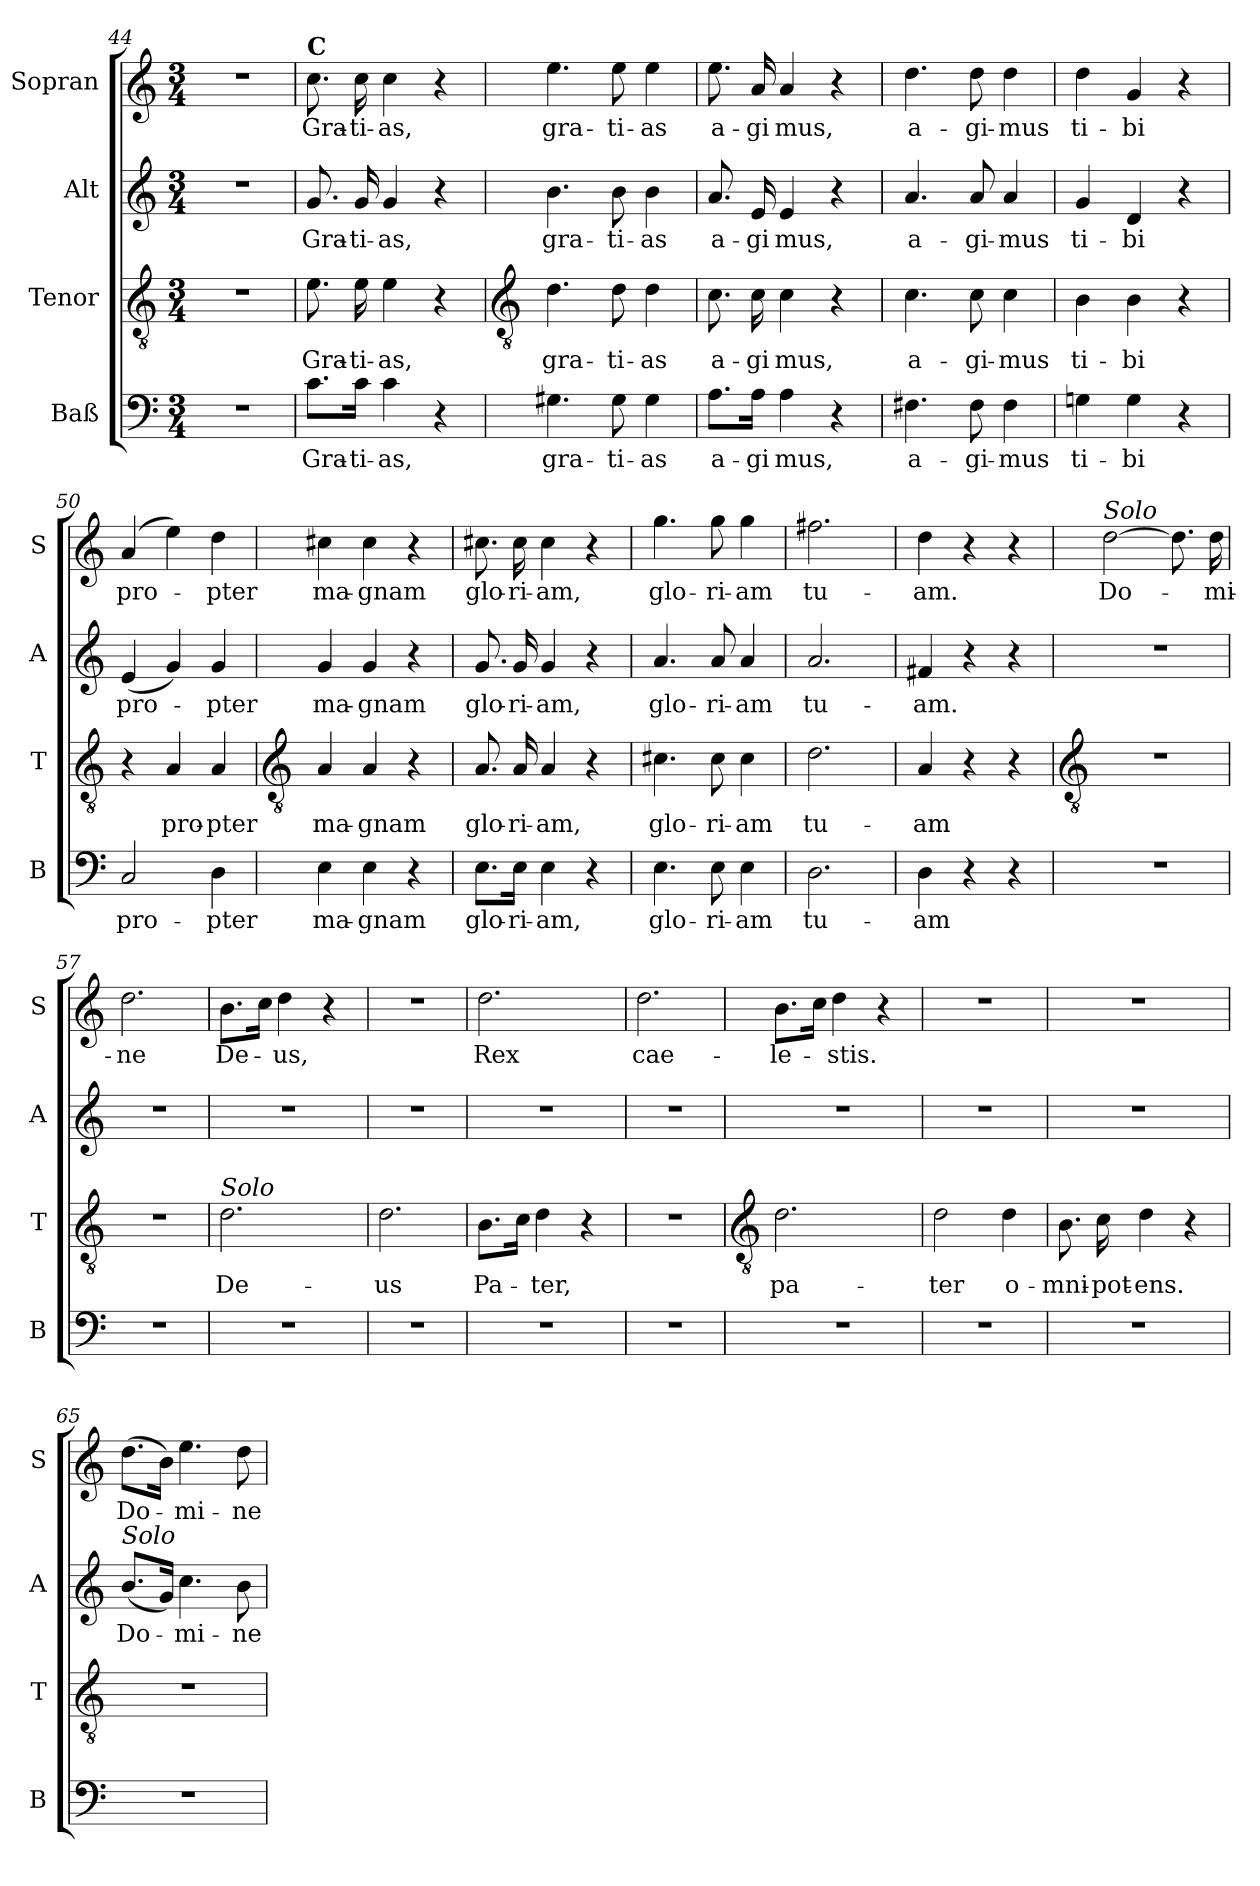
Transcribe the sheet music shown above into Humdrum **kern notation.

**kern	**text	**kern	**text	**kern	**text	**kern	**text
*part4	*part4	*part3	*part3	*part2	*part2	*part1	*part1
*staff4	*staff4	*staff3	*staff3	*staff2	*staff2	*staff1	*staff1
*I"Baß	*	*I"Tenor	*	*I"Alt	*	*I"Sopran	*
*I'B	*	*I'T	*	*I'A	*	*I'S	*
*clefF4	*	*clefGv2	*	*clefG2	*	*clefG2	*
*k[]	*	*k[]	*	*k[]	*	*k[]	*
*C:	*	*C:	*	*C:	*	*C:	*
*M3/4	*	*M3/4	*	*M3/4	*	*M3/4	*
=44	=44	=44	=44	=44	=44	=44	=44
!LO:N:vis=1	!	!LO:N:vis=1	!	!LO:N:vis=1	!	!LO:N:vis=1	!
2.r	.	2.r	.	2.r	.	2.r	.
=45	=45	=45	=45	=45	=45	=45	=45
!	!	!	!	!	!	!LO:TX:a:B:t=C	!
!	!LO:LY:b	!	!LO:LY:b	!	!LO:LY:b	!	!LO:LY:b
8.c\L	Gra-	8.e	Gra-	8.g	Gra-	8.cc	Gra-
!	!LO:LY:b	!	!LO:LY:b	!	!LO:LY:b	!	!LO:LY:b
16c\Jk	-ti-	16e	-ti-	16g	-ti-	16cc	-ti-
!	!LO:LY:b	!	!LO:LY:b	!	!LO:LY:b	!	!LO:LY:b
4c	-as,	4e	-as,	4g	-as,	4cc	-as,
4r	.	4r	.	4r	.	4r	.
!!LO:LB:g=z
=46	=46	=46	=46	=46	=46	=46	=46
*	*	*clefGv2	*	*	*	*	*
!	!LO:LY:b	!	!LO:LY:b	!	!LO:LY:b	!	!LO:LY:b
4.G#X	gra-	4.d	gra-	4.b	gra-	4.ee	gra-
!	!LO:LY:b	!	!LO:LY:b	!	!LO:LY:b	!	!LO:LY:b
8G#	-ti-	8d	-ti-	8b	-ti-	8ee	-ti-
!	!LO:LY:b	!	!LO:LY:b	!	!LO:LY:b	!	!LO:LY:b
4G#	-as	4d	-as	4b	-as	4ee	-as
=47	=47	=47	=47	=47	=47	=47	=47
!	!LO:LY:b	!	!LO:LY:b	!	!LO:LY:b	!	!LO:LY:b
8.A\L	a-	8.c	a-	8.a	a-	8.ee	a-
!	!LO:LY:b	!	!LO:LY:b	!	!LO:LY:b	!	!LO:LY:b
16A\Jk	-gi	16c	-gi	16e	-gi	16a	-gi
!	!LO:LY:b	!	!LO:LY:b	!	!LO:LY:b	!	!LO:LY:b
4A	-mus,	4c	-mus,	4e	-mus,	4a	-mus,
4r	.	4r	.	4r	.	4r	.
=48	=48	=48	=48	=48	=48	=48	=48
!	!LO:LY:b	!	!LO:LY:b	!	!LO:LY:b	!	!LO:LY:b
4.F#X	a-	4.c	a-	4.a	a-	4.dd	a-
!	!LO:LY:b	!	!LO:LY:b	!	!LO:LY:b	!	!LO:LY:b
8F#	-gi-	8c	-gi-	8a	-gi-	8dd	-gi-
!	!LO:LY:b	!	!LO:LY:b	!	!LO:LY:b	!	!LO:LY:b
4F#	-mus	4c	-mus	4a	-mus	4dd	-mus
=49	=49	=49	=49	=49	=49	=49	=49
!	!LO:LY:b	!	!LO:LY:b	!	!LO:LY:b	!	!LO:LY:b
4Gn	ti-	4B	ti-	4g	ti-	4dd	ti-
!	!LO:LY:b	!	!LO:LY:b	!	!LO:LY:b	!	!LO:LY:b
4G	-bi	4B	-bi	4d	-bi	4g	-bi
4r	.	4r	.	4r	.	4r	.
=50	=50	=50	=50	=50	=50	=50	=50
!	!LO:LY:b	!	!	!	!LO:LY:b	!	!LO:LY:b
2C	pro-	4r	.	(<4e	pro-	(>4a	pro-
!	!	!	!LO:LY:b	!	!	!	!
.	.	4A	pro-	4g)	.	4ee)	.
!	!LO:LY:b	!	!LO:LY:b	!	!LO:LY:b	!	!LO:LY:b
4D	-pter	4A	-pter	4g	-pter	4dd	-pter
!!LO:LB:g=z
=51	=51	=51	=51	=51	=51	=51	=51
*	*	*clefGv2	*	*	*	*	*
!	!LO:LY:b	!	!LO:LY:b	!	!LO:LY:b	!	!LO:LY:b
4E	ma-	4A	ma-	4g	ma-	4cc#X	ma-
!	!LO:LY:b	!	!LO:LY:b	!	!LO:LY:b	!	!LO:LY:b
4E	-gnam	4A	-gnam	4g	-gnam	4cc#	-gnam
4r	.	4r	.	4r	.	4r	.
=52	=52	=52	=52	=52	=52	=52	=52
!	!LO:LY:b	!	!LO:LY:b	!	!LO:LY:b	!	!LO:LY:b
8.E\L	glo-	8.A	glo-	8.g	glo-	8.cc#X	glo-
!	!LO:LY:b	!	!LO:LY:b	!	!LO:LY:b	!	!LO:LY:b
16E\Jk	-ri-	16A	-ri-	16g	-ri-	16cc#	-ri-
!	!LO:LY:b	!	!LO:LY:b	!	!LO:LY:b	!	!LO:LY:b
4E	-am,	4A	-am,	4g	-am,	4cc#	-am,
4r	.	4r	.	4r	.	4r	.
=53	=53	=53	=53	=53	=53	=53	=53
!	!LO:LY:b	!	!LO:LY:b	!	!LO:LY:b	!	!LO:LY:b
4.E	glo-	4.c#X	glo-	4.a	glo-	4.gg	glo-
!	!LO:LY:b	!	!LO:LY:b	!	!LO:LY:b	!	!LO:LY:b
8E	-ri-	8c#	-ri-	8a	-ri-	8gg	-ri-
!	!LO:LY:b	!	!LO:LY:b	!	!LO:LY:b	!	!LO:LY:b
4E	-am	4c#	-am	4a	-am	4gg	-am
=54	=54	=54	=54	=54	=54	=54	=54
!	!LO:LY:b	!	!LO:LY:b	!	!LO:LY:b	!	!LO:LY:b
2.D	tu-	2.d	tu-	2.a	tu-	2.ff#X	tu-
=55	=55	=55	=55	=55	=55	=55	=55
!	!LO:LY:b	!	!LO:LY:b	!	!LO:LY:b	!	!LO:LY:b
4D	-am	4A	-am	4f#X	-am.	4dd	-am.
4r	.	4r	.	4r	.	4r	.
4r	.	4r	.	4r	.	4r	.
!!LO:LB:g=z
=56	=56	=56	=56	=56	=56	=56	=56
*	*	*clefGv2	*	*	*	*	*
!	!	!	!	!	!	!LO:TX:a:i:t=Solo	!
!LO:N:vis=1	!	!LO:N:vis=1	!	!LO:N:vis=1	!	!	!LO:LY:b
2.r	.	2.r	.	2.r	.	[2dd	Do-
.	.	.	.	.	.	8.dd]	.
!	!	!	!	!	!	!	!LO:LY:b
.	.	.	.	.	.	16dd	-mi-
=57	=57	=57	=57	=57	=57	=57	=57
!LO:N:vis=1	!	!LO:N:vis=1	!	!LO:N:vis=1	!	!	!LO:LY:b
2.r	.	2.r	.	2.r	.	2.dd	-ne
=58	=58	=58	=58	=58	=58	=58	=58
!	!	!LO:TX:a:i:t=Solo	!	!	!	!	!
!LO:N:vis=1	!	!	!LO:LY:b	!LO:N:vis=1	!	!	!LO:LY:b
2.r	.	2.d	De-	2.r	.	8.bL	De-
.	.	.	.	.	.	16ccJ	.
!	!	!	!	!	!	!	!LO:LY:b
.	.	.	.	.	.	4dd	-us,
.	.	.	.	.	.	4r	.
=59	=59	=59	=59	=59	=59	=59	=59
!LO:N:vis=1	!	!	!LO:LY:b	!LO:N:vis=1	!	!LO:N:vis=1	!
2.r	.	2.d	-us	2.r	.	2.r	.
=60	=60	=60	=60	=60	=60	=60	=60
!LO:N:vis=1	!	!	!LO:LY:b	!LO:N:vis=1	!	!	!LO:LY:b
2.r	.	8.BL	Pa-	2.r	.	2.dd	Rex
.	.	16cJ	.	.	.	.	.
!	!	!	!LO:LY:b	!	!	!	!
.	.	4d	-ter,	.	.	.	.
.	.	4r	.	.	.	.	.
=61	=61	=61	=61	=61	=61	=61	=61
!LO:N:vis=1	!	!LO:N:vis=1	!	!LO:N:vis=1	!	!	!LO:LY:b
2.r	.	2.r	.	2.r	.	2.dd	cae-
!!LO:LB:g=z
=62	=62	=62	=62	=62	=62	=62	=62
*	*	*clefGv2	*	*	*	*	*
!LO:N:vis=1	!	!	!LO:LY:b	!LO:N:vis=1	!	!	!LO:LY:b
2.r	.	2.d	pa-	2.r	.	8.bL	-le-
.	.	.	.	.	.	16ccJ	.
!	!	!	!	!	!	!	!LO:LY:b
.	.	.	.	.	.	4dd	-stis.
.	.	.	.	.	.	4r	.
=63	=63	=63	=63	=63	=63	=63	=63
!LO:N:vis=1	!	!	!LO:LY:b	!LO:N:vis=1	!	!LO:N:vis=1	!
2.r	.	2d	-ter	2.r	.	2.r	.
!	!	!	!LO:LY:b	!	!	!	!
.	.	4d	o-	.	.	.	.
=64	=64	=64	=64	=64	=64	=64	=64
!LO:N:vis=1	!	!	!LO:LY:b	!LO:N:vis=1	!	!LO:N:vis=1	!
2.r	.	8.B	-mni-	2.r	.	2.r	.
!	!	!	!LO:LY:b	!	!	!	!
.	.	16c	-pot-	.	.	.	.
!	!	!	!LO:LY:b	!	!	!	!
.	.	4d	-ens.	.	.	.	.
.	.	4r	.	.	.	.	.
=65	=65	=65	=65	=65	=65	=65	=65
!	!	!	!	!LO:TX:a:i:t=Solo	!	!	!
!LO:N:vis=1	!	!LO:N:vis=1	!	!	!LO:LY:b	!	!LO:LY:b
2.r	.	2.r	.	(<8.bL	Do-	(>8.ddL	Do-
.	.	.	.	16gJ)	.	16bJ)	.
!	!	!	!	!	!LO:LY:b	!	!LO:LY:b
.	.	.	.	4.cc	-mi-	4.ee	-mi-
!	!	!	!	!	!LO:LY:b	!	!LO:LY:b
.	.	.	.	8b	-ne	8dd	-ne
=	=	=	=	=	=	=	=
*-	*-	*-	*-	*-	*-	*-	*-
